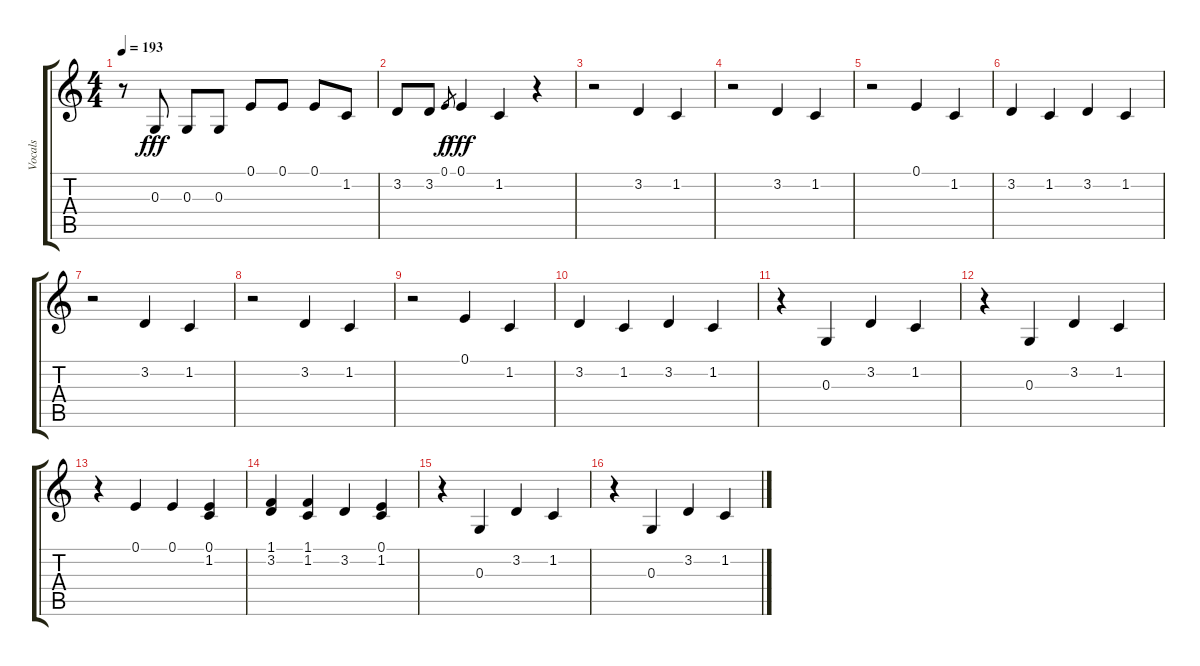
\track ("Vocals" "Vocals") {instrument trumpet}
\staff {score tabs}
\tuning (E4 B3 G3 D3 A2 E2) {hide}
\ts (4 4)
\tempo 193
\clef g2
\ks c
r.8{dy fff} 0.3.8 0.3.8 0.3.8 0.1.8 0.1.8 0.1.8 1.2.8 |
3.2.8 3.2.8 0.1.8{gr dy f} 0.1.4{dy fff} 1.2.4 r.4 |
r.2 3.2.4 1.2.4 |
r.2 3.2.4 1.2.4 |
r.2 0.1.4 1.2.4 |
3.2.4 1.2.4 3.2.4 1.2.4 |
r.2 3.2.4 1.2.4 |
r.2 3.2.4 1.2.4 |
r.2 0.1.4 1.2.4 |
3.2.4 1.2.4 3.2.4 1.2.4 |
r.4 0.3.4 3.2.4 1.2.4 |
r.4 0.3.4 3.2.4 1.2.4 |
r.4 0.1.4 0.1.4 (0.1 1.2).4 |
(1.1 3.2).4 (1.1 1.2).4 3.2.4 (0.1 1.2).4 |
r.4 0.3.4 3.2.4 1.2.4 |
r.4 0.3.4 3.2.4 1.2.4
